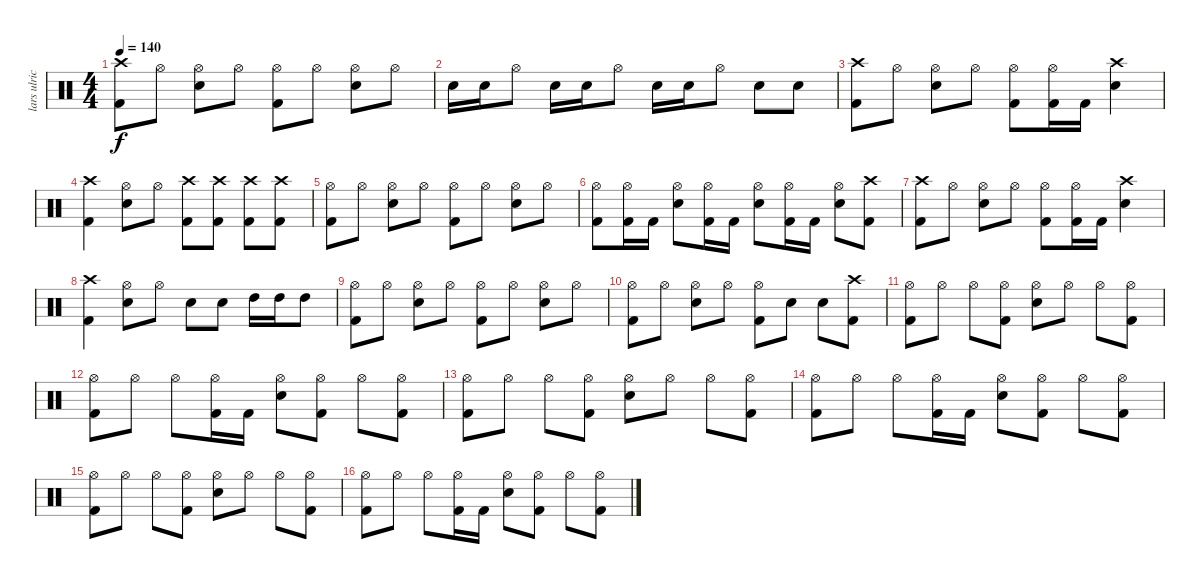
\track ("lars ulrich" "lars ulric") {instrument percussion}
\staff {score}
\articulation defaults
\ts (4 4)
\tempo 140
\clef neutral
\ks c
("Crash high (hit)" "Kick (hit) 2").8{dy f} "Hi-Hat (open)".8 ("Hi-Hat (open)" "Electric Snare (hit)").8 "Hi-Hat (open)".8 ("Hi-Hat (open)" "Kick (hit) 2").8 "Hi-Hat (open)".8 ("Hi-Hat (open)" "Electric Snare (hit)").8 "Hi-Hat (open)".8 |
"Electric Snare (hit)".16 "Electric Snare (hit)".16 "Hi-Hat (open)".8 "Electric Snare (hit)".16 "Electric Snare (hit)".16 "Hi-Hat (open)".8 "Electric Snare (hit)".16 "Electric Snare (hit)".16 "Hi-Hat (open)".8 "Electric Snare (hit)".8 "Electric Snare (hit)".8 |
("Crash high (hit)" "Kick (hit) 2").8 "Hi-Hat (open)".8 ("Hi-Hat (open)" "Electric Snare (hit)").8 "Hi-Hat (open)".8 ("Hi-Hat (open)" "Kick (hit) 2").8 ("Hi-Hat (open)" "Kick (hit) 2").16 "Kick (hit) 2".16 ("Crash high (hit)" "Electric Snare (hit)").4 |
("Crash high (hit)" "Kick (hit) 2").4 ("Hi-Hat (open)" "Electric Snare (hit)").8 "Hi-Hat (open)".8 ("Crash high (hit)" "Kick (hit) 2").8 ("Crash high (hit)" "Kick (hit) 2").8 ("Crash high (hit)" "Kick (hit) 2").8 ("Crash high (hit)" "Kick (hit) 2").8 |
("Hi-Hat (open)" "Kick (hit) 2").8 "Hi-Hat (open)".8 ("Hi-Hat (open)" "Electric Snare (hit)").8 "Hi-Hat (open)".8 ("Hi-Hat (open)" "Kick (hit) 2").8 "Hi-Hat (open)".8 ("Hi-Hat (open)" "Electric Snare (hit)").8 "Hi-Hat (open)".8 |
("Hi-Hat (open)" "Kick (hit) 2").8 ("Hi-Hat (open)" "Kick (hit) 2").16 "Kick (hit) 2".16 ("Hi-Hat (open)" "Electric Snare (hit)").8 ("Hi-Hat (open)" "Kick (hit) 2").16 "Kick (hit) 2".16 ("Hi-Hat (open)" "Electric Snare (hit)").8 ("Hi-Hat (open)" "Kick (hit) 2").16 "Kick (hit) 2".16 ("Hi-Hat (open)" "Electric Snare (hit)").8 ("Crash high (hit)" "Kick (hit) 2").8 |
("Crash high (hit)" "Kick (hit) 2").8 "Hi-Hat (open)".8 ("Hi-Hat (open)" "Electric Snare (hit)").8 "Hi-Hat (open)".8 ("Hi-Hat (open)" "Kick (hit) 2").8 ("Hi-Hat (open)" "Kick (hit) 2").16 "Kick (hit) 2".16 ("Crash high (hit)" "Electric Snare (hit)").4 |
("Crash high (hit)" "Kick (hit) 2").4 ("Hi-Hat (open)" "Electric Snare (hit)").8 "Hi-Hat (open)".8 "Electric Snare (hit)".8 "Electric Snare (hit)".8 "High Tom (hit)".16 "High Tom (hit)".16 "High Tom (hit)".8 |
("Hi-Hat (open)" "Kick (hit) 2").8 "Hi-Hat (open)".8 ("Hi-Hat (open)" "Electric Snare (hit)").8 "Hi-Hat (open)".8 ("Hi-Hat (open)" "Kick (hit) 2").8 "Hi-Hat (open)".8 ("Hi-Hat (open)" "Electric Snare (hit)").8 "Hi-Hat (open)".8 |
("Hi-Hat (open)" "Kick (hit) 2").8 "Hi-Hat (open)".8 ("Hi-Hat (open)" "Electric Snare (hit)").8 "Hi-Hat (open)".8 ("Hi-Hat (open)" "Kick (hit) 2").8 "Electric Snare (hit)".8 "Electric Snare (hit)".8 ("Crash high (hit)" "Kick (hit) 2").8 |
("Hi-Hat (open)" "Kick (hit) 2").8 "Hi-Hat (open)".8 "Hi-Hat (open)".8 ("Hi-Hat (open)" "Kick (hit) 2").8 ("Hi-Hat (open)" "Electric Snare (hit)").8 "Hi-Hat (open)".8 "Hi-Hat (open)".8 ("Hi-Hat (open)" "Kick (hit) 2").8 |
("Hi-Hat (open)" "Kick (hit) 2").8 "Hi-Hat (open)".8 "Hi-Hat (open)".8 ("Hi-Hat (open)" "Kick (hit) 2").16 "Kick (hit) 2".16 ("Hi-Hat (open)" "Electric Snare (hit)").8 ("Hi-Hat (open)" "Kick (hit) 2").8 "Hi-Hat (open)".8 ("Hi-Hat (open)" "Kick (hit) 2").8 |
("Hi-Hat (open)" "Kick (hit) 2").8 "Hi-Hat (open)".8 "Hi-Hat (open)".8 ("Hi-Hat (open)" "Kick (hit) 2").8 ("Hi-Hat (open)" "Electric Snare (hit)").8 "Hi-Hat (open)".8 "Hi-Hat (open)".8 ("Hi-Hat (open)" "Kick (hit) 2").8 |
("Hi-Hat (open)" "Kick (hit) 2").8 "Hi-Hat (open)".8 "Hi-Hat (open)".8 ("Hi-Hat (open)" "Kick (hit) 2").16 "Kick (hit) 2".16 ("Hi-Hat (open)" "Electric Snare (hit)").8 ("Hi-Hat (open)" "Kick (hit) 2").8 "Hi-Hat (open)".8 ("Hi-Hat (open)" "Kick (hit) 2").8 |
("Hi-Hat (open)" "Kick (hit) 2").8 "Hi-Hat (open)".8 "Hi-Hat (open)".8 ("Hi-Hat (open)" "Kick (hit) 2").8 ("Hi-Hat (open)" "Electric Snare (hit)").8 "Hi-Hat (open)".8 "Hi-Hat (open)".8 ("Hi-Hat (open)" "Kick (hit) 2").8 |
("Hi-Hat (open)" "Kick (hit) 2").8 "Hi-Hat (open)".8 "Hi-Hat (open)".8 ("Hi-Hat (open)" "Kick (hit) 2").16 "Kick (hit) 2".16 ("Hi-Hat (open)" "Electric Snare (hit)").8 ("Hi-Hat (open)" "Kick (hit) 2").8 "Hi-Hat (open)".8 ("Hi-Hat (open)" "Kick (hit) 2").8
